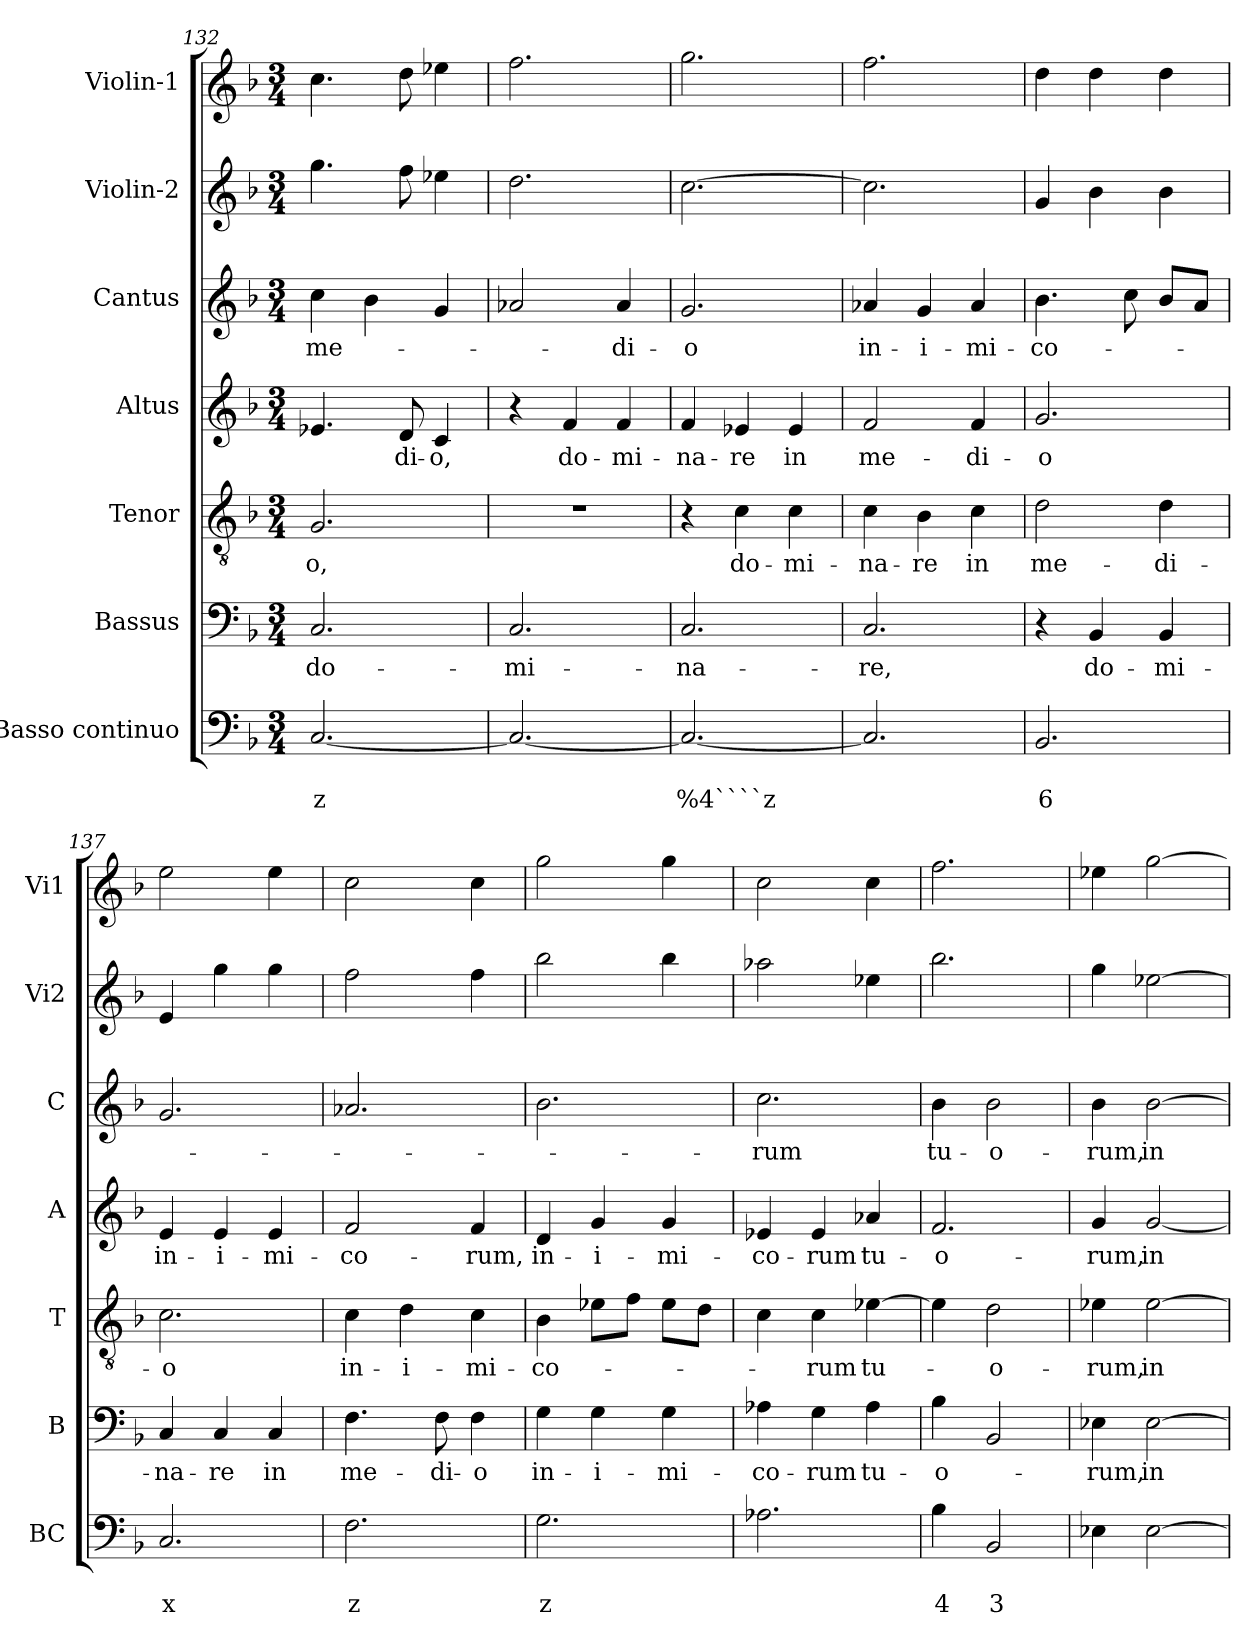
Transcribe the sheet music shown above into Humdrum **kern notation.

**kern	**text	**text	**kern	**text	**kern	**text	**kern	**text	**kern	**text	**kern	**kern
*part7	*part7	*part7	*part6	*part6	*part5	*part5	*part4	*part4	*part3	*part3	*part2	*part1
*staff7	*staff7	*staff7	*staff6	*staff6	*staff5	*staff5	*staff4	*staff4	*staff3	*staff3	*staff2	*staff1
*I"Basso continuo	*	*	*I"Bassus	*	*I"Tenor	*	*I"Altus	*	*I"Cantus	*	*I"Violin-2	*I"Violin-1
*I'BC	*	*	*I'B	*	*I'T	*	*I'A	*	*I'C	*	*I'Vi2	*I'Vi1
*clefF4	*	*	*clefF4	*	*clefGv2	*	*clefG2	*	*clefG2	*	*clefG2	*clefG2
*k[b-]	*	*	*k[b-]	*	*k[b-]	*	*k[b-]	*	*k[b-]	*	*k[b-]	*k[b-]
*F:	*	*	*F:	*	*F:	*	*F:	*	*F:	*	*F:	*F:
*M3/4	*	*	*M3/4	*	*M3/4	*	*M3/4	*	*M3/4	*	*M3/4	*M3/4
=132	=132	=132	=132	=132	=132	=132	=132	=132	=132	=132	=132	=132
!	!	!LO:LY:b	!	!LO:LY:b	!	!LO:LY:b	!	!	!	!LO:LY:b	!	!
[2.C/	.	z	2.C/	do-	2.G/	-o,	4.e-X/	.	4cc\	me-	4.gg\	4.cc\
.	.	.	.	.	.	.	.	.	4b-\	.	.	.
!	!	!	!	!	!	!	!	!LO:LY:b	!	!	!	!
.	.	.	.	.	.	.	8d/	-di-	.	.	8ff\	8dd\
!	!	!	!	!	!	!	!	!LO:LY:b	!	!	!	!
.	.	.	.	.	.	.	4c/	-o,	4g/	.	4ee-X\	4ee-X\
=133	=133	=133	=133	=133	=133	=133	=133	=133	=133	=133	=133	=133
!	!	!	!	!LO:LY:b	!	!	!	!	!	!	!	!
2.C/_	.	.	2.C/	-mi-	2.r	.	4r	.	2a-X/	.	2.dd\	2.ff\
!	!	!	!	!	!	!	!	!LO:LY:b	!	!	!	!
.	.	.	.	.	.	.	4f/	do-	.	.	.	.
!	!	!	!	!	!	!	!	!LO:LY:b	!	!LO:LY:b	!	!
.	.	.	.	.	.	.	4f/	-mi-	4a-/	-di-	.	.
=134	=134	=134	=134	=134	=134	=134	=134	=134	=134	=134	=134	=134
!	!	!LO:LY:b	!	!LO:LY:b	!	!	!	!LO:LY:b	!	!LO:LY:b	!	!
2.C/_	.	%4````z	2.C/	-na-	4r	.	4f/	-na-	2.g/	-o	[2.cc\	2.gg\
!	!	!	!	!	!	!LO:LY:b	!	!LO:LY:b	!	!	!	!
.	.	.	.	.	4c\	do-	4e-X/	-re	.	.	.	.
!	!	!	!	!	!	!LO:LY:b	!	!LO:LY:b	!	!	!	!
.	.	.	.	.	4c\	-mi-	4e-/	in	.	.	.	.
=135	=135	=135	=135	=135	=135	=135	=135	=135	=135	=135	=135	=135
!	!	!	!	!LO:LY:b	!	!LO:LY:b	!	!LO:LY:b	!	!LO:LY:b	!	!
2.C/]	.	.	2.C/	-re,	4c\	-na-	2f/	me-	4a-X/	in-	2.cc\]	2.ff\
!	!	!	!	!	!	!LO:LY:b	!	!	!	!LO:LY:b	!	!
.	.	.	.	.	4B-\	-re	.	.	4g/	-i-	.	.
!	!	!	!	!	!	!LO:LY:b	!	!LO:LY:b	!	!LO:LY:b	!	!
.	.	.	.	.	4c\	in	4f/	-di-	4a-/	-mi-	.	.
!!LO:PB:g=z
=136	=136	=136	=136	=136	=136	=136	=136	=136	=136	=136	=136	=136
!	!	!LO:LY:b	!	!	!	!LO:LY:b	!	!LO:LY:b	!	!LO:LY:b	!	!
2.BB-/	.	6	4r	.	2d\	me-	2.g/	-o	4.b-\	-co-	4g/	4dd\
!	!	!	!	!LO:LY:b	!	!	!	!	!	!	!	!
.	.	.	4BB-/	do-	.	.	.	.	.	.	4b-\	4dd\
.	.	.	.	.	.	.	.	.	8cc\	.	.	.
!	!	!	!	!LO:LY:b	!	!LO:LY:b	!	!	!	!	!	!
.	.	.	4BB-/	-mi-	4d\	-di-	.	.	8b-/L	.	4b-\	4dd\
.	.	.	.	.	.	.	.	.	8a/J	.	.	.
=137	=137	=137	=137	=137	=137	=137	=137	=137	=137	=137	=137	=137
!	!	!LO:LY:b	!	!LO:LY:b	!	!LO:LY:b	!	!LO:LY:b	!	!	!	!
2.C/	.	x	4C/	-na-	2.c\	-o	4e/	in-	2.g/	.	4e/	2ee\
!	!	!	!	!LO:LY:b	!	!	!	!LO:LY:b	!	!	!	!
.	.	.	4C/	-re	.	.	4e/	-i-	.	.	4gg\	.
!	!	!	!	!LO:LY:b	!	!	!	!LO:LY:b	!	!	!	!
.	.	.	4C/	in	.	.	4e/	-mi-	.	.	4gg\	4ee\
=138	=138	=138	=138	=138	=138	=138	=138	=138	=138	=138	=138	=138
!	!	!LO:LY:b	!	!LO:LY:b	!	!LO:LY:b	!	!LO:LY:b	!	!	!	!
2.F\	.	z	4.F\	me-	4c\	in-	2f/	-co-	2.a-X/	.	2ff\	2cc\
!	!	!	!	!	!	!LO:LY:b	!	!	!	!	!	!
.	.	.	.	.	4d\	-i-	.	.	.	.	.	.
!	!	!	!	!LO:LY:b	!	!	!	!	!	!	!	!
.	.	.	8F\	-di-	.	.	.	.	.	.	.	.
!	!	!	!	!LO:LY:b	!	!LO:LY:b	!	!LO:LY:b	!	!	!	!
.	.	.	4F\	-o	4c\	-mi-	4f/	-rum,	.	.	4ff\	4cc\
=139	=139	=139	=139	=139	=139	=139	=139	=139	=139	=139	=139	=139
!	!	!LO:LY:b	!	!LO:LY:b	!	!LO:LY:b	!	!LO:LY:b	!	!	!	!
2.G\	.	z	4G\	in-	4B-\	-co-	4d/	in-	2.b-\	.	2bb-\	2gg\
!	!	!	!	!LO:LY:b	!	!	!	!LO:LY:b	!	!	!	!
.	.	.	4G\	-i-	8e-X\L	.	4g/	-i-	.	.	.	.
.	.	.	.	.	8f\J	.	.	.	.	.	.	.
!	!	!	!	!LO:LY:b	!	!	!	!LO:LY:b	!	!	!	!
.	.	.	4G\	-mi-	8e-\L	.	4g/	-mi-	.	.	4bb-\	4gg\
.	.	.	.	.	8d\J	.	.	.	.	.	.	.
=140	=140	=140	=140	=140	=140	=140	=140	=140	=140	=140	=140	=140
!	!	!	!	!LO:LY:b	!	!	!	!LO:LY:b	!	!LO:LY:b	!	!
2.A-X\	.	.	4A-X\	-co-	4c\	.	4e-X/	-co-	2.cc\	-rum	2aa-X\	2cc\
!	!	!	!	!LO:LY:b	!	!LO:LY:b	!	!LO:LY:b	!	!	!	!
.	.	.	4G\	-rum	4c\	-rum	4e-/	-rum	.	.	.	.
!	!	!	!	!LO:LY:b	!	!LO:LY:b	!	!LO:LY:b	!	!	!	!
.	.	.	4A-\	tu-	[4e-X\	tu-	4a-X/	tu-	.	.	4ee-X\	4cc\
=141	=141	=141	=141	=141	=141	=141	=141	=141	=141	=141	=141	=141
!	!	!LO:LY:b	!	!LO:LY:b	!	!	!	!LO:LY:b	!	!LO:LY:b	!	!
4B-\	.	4	4B-\	-o-	4e-\]	.	2.f/	-o-	4b-\	tu-	2.bb-\	2.ff\
!	!	!LO:LY:b	!	!	!	!LO:LY:b	!	!	!	!LO:LY:b	!	!
2BB-/	.	3	2BB-/	.	2d\	-o-	.	.	2b-\	-o-	.	.
=142	=142	=142	=142	=142	=142	=142	=142	=142	=142	=142	=142	=142
!	!	!	!	!LO:LY:b	!	!LO:LY:b	!	!LO:LY:b	!	!LO:LY:b	!	!
4E-X\	.	.	4E-X\	-rum,	4e-X\	-rum,	4g/	-rum,	4b-\	-rum,	4gg\	4ee-X\
!	!	!	!	!LO:LY:b	!	!LO:LY:b	!	!LO:LY:b	!	!LO:LY:b	!	!
[2E-\	.	.	[2E-\	in-	[2e-\	in-	[2g/	in-	[2b-\	in-	[2ee-X\	[2gg\
=	=	=	=	=	=	=	=	=	=	=	=	=
*-	*-	*-	*-	*-	*-	*-	*-	*-	*-	*-	*-	*-
